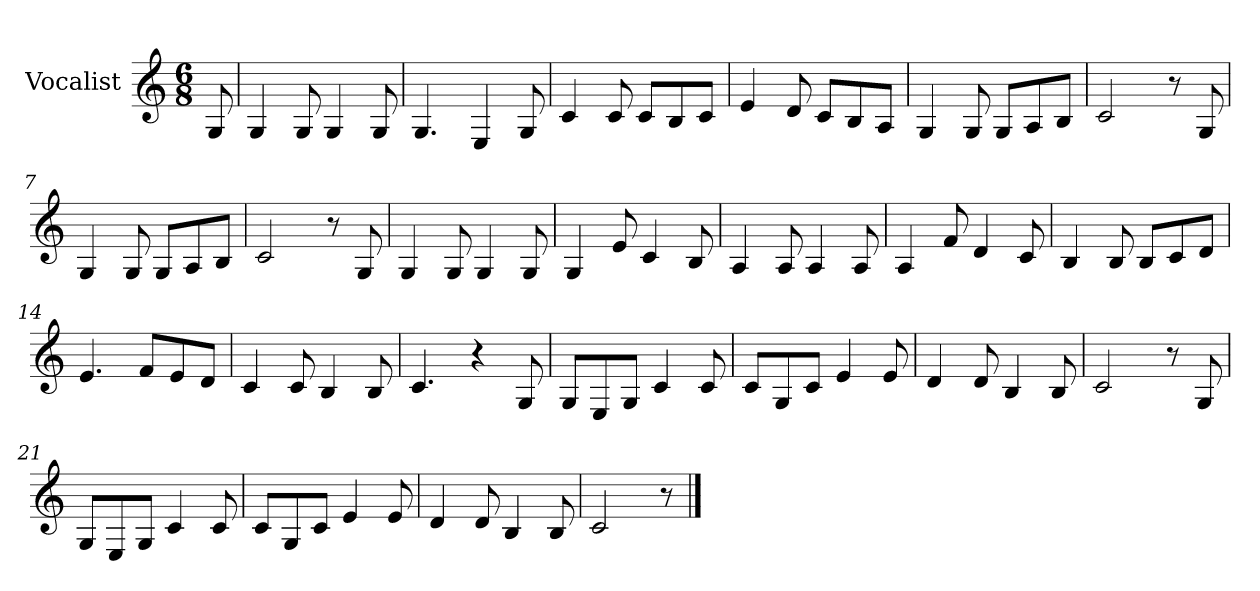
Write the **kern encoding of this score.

**kern
*part1
*staff1
*I"Vocalist
*k[]
*C:
*M6/8
=
8G
=1
4G
8G
4G
8G
=2
4.G
4E
8G
=3
4c
8c
8cL
8B
8cJ
=4
4e
8d
8cL
8B
8AJ
=5
4G
8G
8GL
8A
8BJ
=6
2c
8r
8G
=7
4G
8G
8GL
8A
8BJ
=8
2c
8r
8G
=9
4G
8G
4G
8G
=10
4G
8e
4c
8B
=11
4A
8A
4A
8A
=12
4A
8f
4d
8c
=13
4B
8B
8BL
8c
8dJ
=14
4.e
8fL
8e
8dJ
=15
4c
8c
4B
8B
=16
4.c
4r
8G
=17
8GL
8E
8GJ
4c
8c
=18
8cL
8G
8cJ
4e
8e
=19
4d
8d
4B
8B
=20
2c
8r
8G
=21
8GL
8E
8GJ
4c
8c
=22
8cL
8G
8cJ
4e
8e
=23
4d
8d
4B
8B
=24
2c
8r
==
*-
